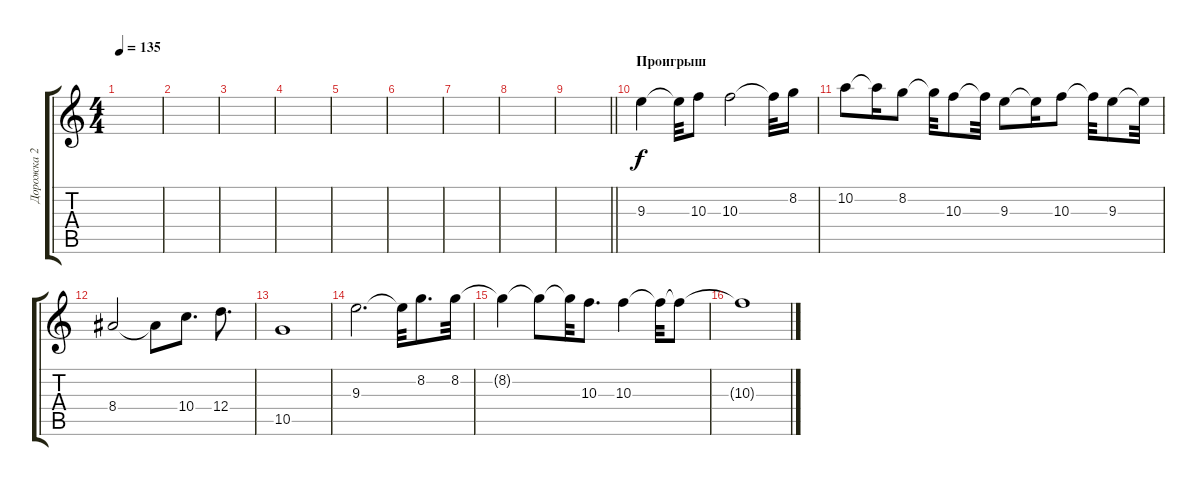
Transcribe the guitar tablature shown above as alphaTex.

\track ("Дорожка 2" "Дорожка 2") {instrument distortionguitar}
\staff {score tabs}
\tuning (E4 B3 G3 D3 A2 E2) {hide}
\ts (4 4)
\tempo 135
\clef g2
\ks c
|
|
|
|
|
|
|
|
\barLineRight lightlight
|
\section ("" "Проигрыш")
9.3.4 9.3{t}.32 10.3.8 10.3.2 10.3{t}.32 8.2.16 |
10.2.8 10.2{t}.16 8.2.8 8.2{t}.32 10.3.8 10.3{t}.32 9.3.8 9.3{t}.16 10.3.8 10.3{t}.32 9.3.8 9.3{t}.32 |
8.4.2 8.4{t}.8 10.4.8{d} 12.4.8{d} |
10.5.1 |
9.3.2{d} 9.3{t}.32 8.2.8{d} 8.2.32 |
8.2{t}.4 8.2{t}.8 8.2{t}.32 10.3.8{d} 10.3.4 10.3{t}.32 10.3{t}.8 |
10.3{t}.1
